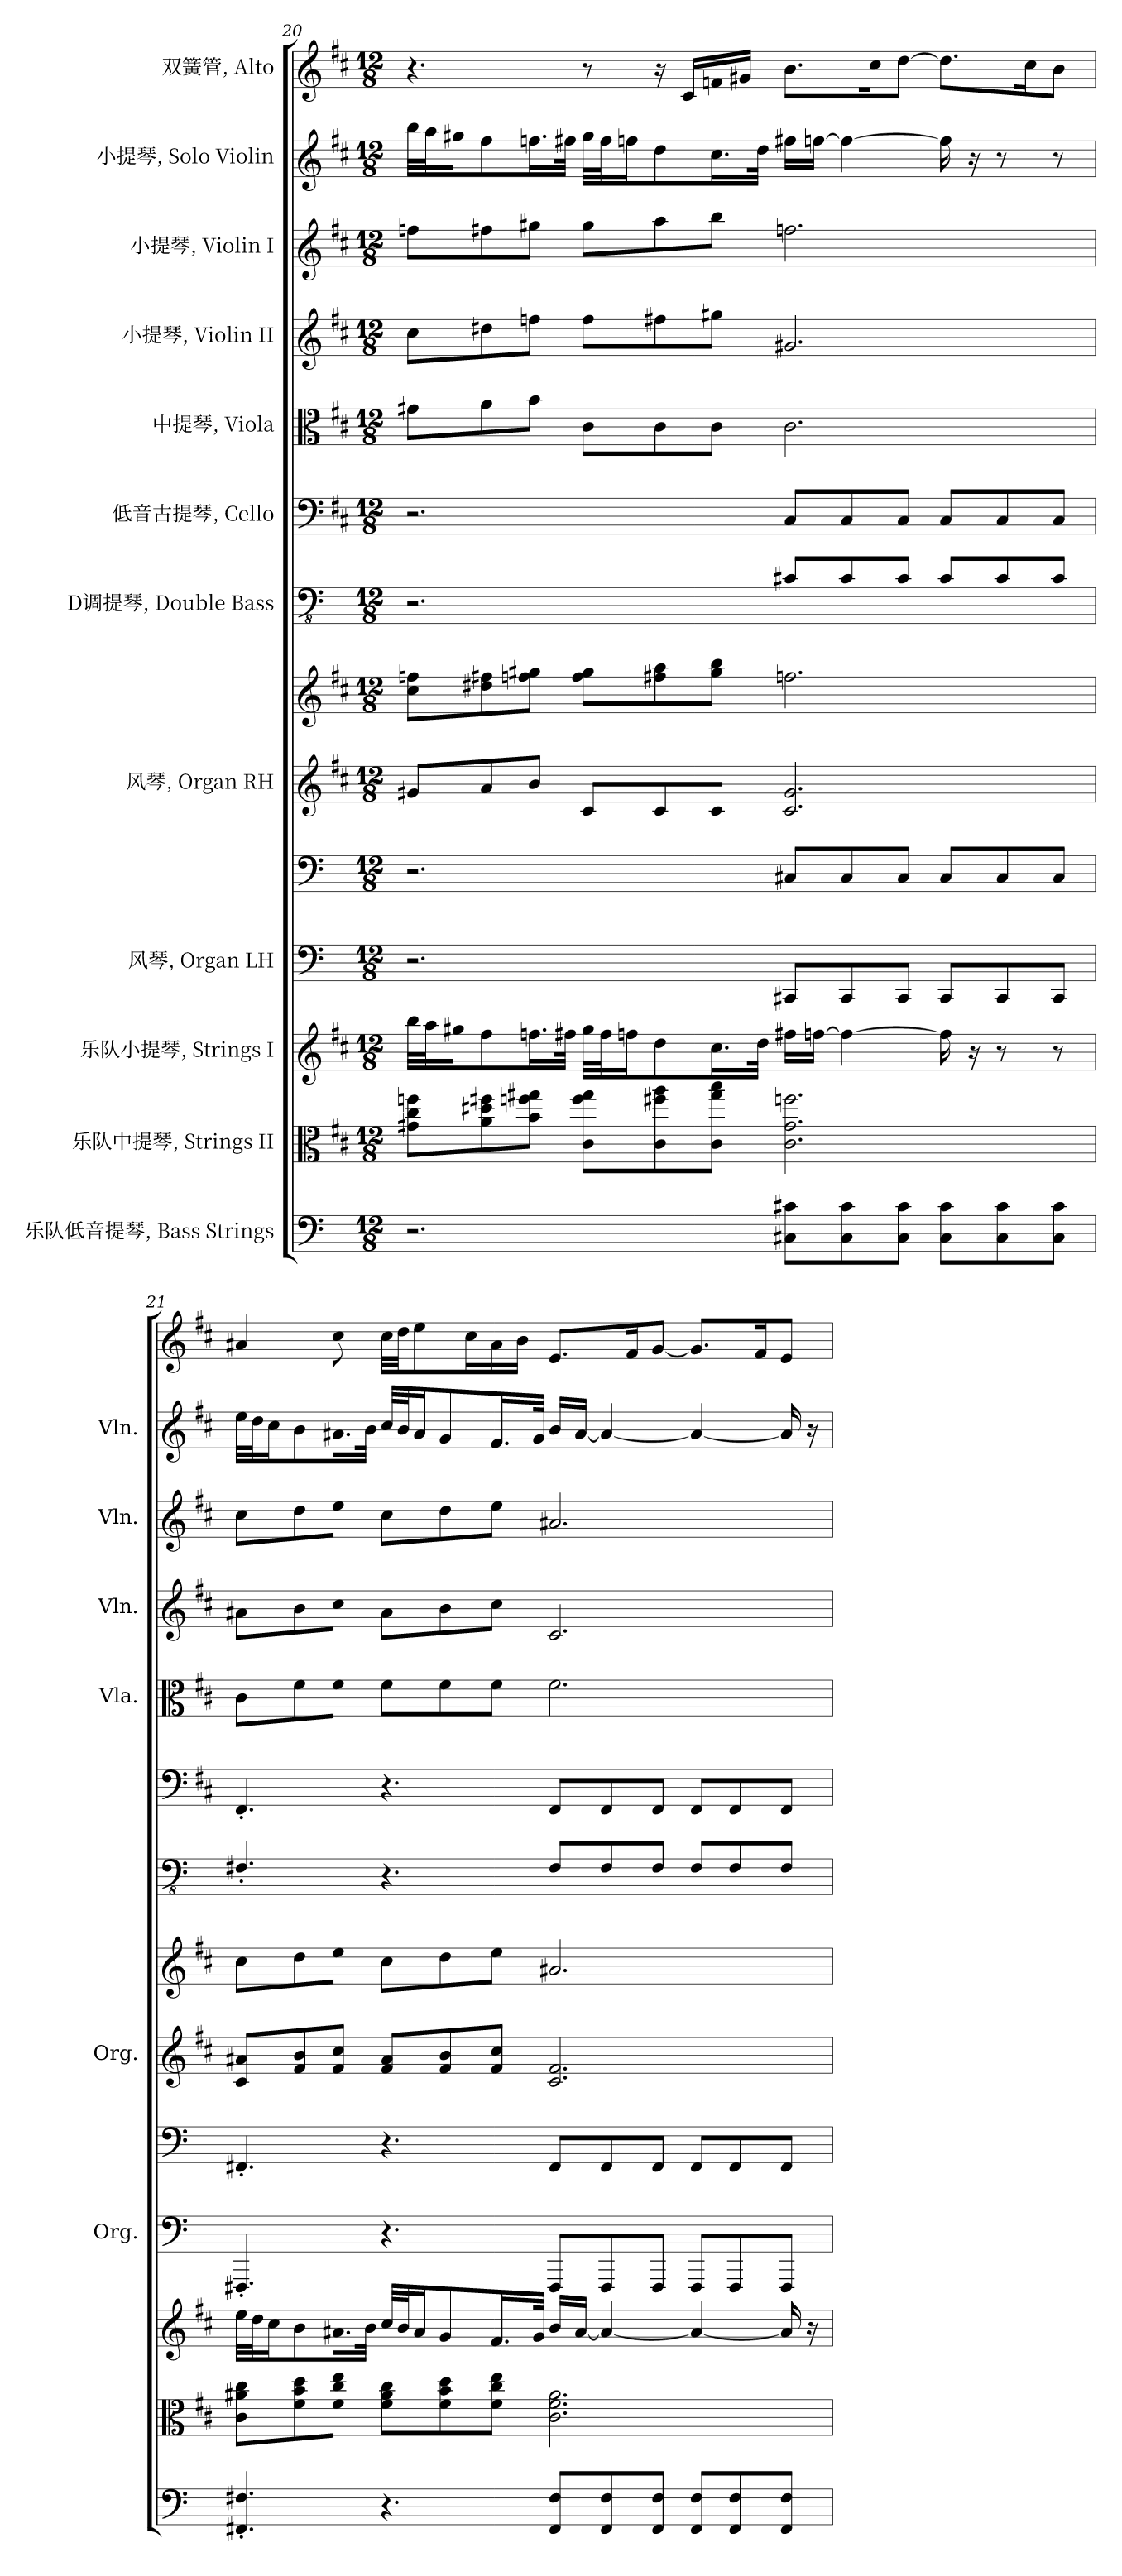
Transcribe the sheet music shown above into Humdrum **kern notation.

**kern	**kern	**kern	**kern	**kern	**kern	**kern	**kern	**kern	**kern	**kern	**kern	**kern	**kern
*part12	*part11	*part10	*part9	*part9	*part8	*part8	*part7	*part6	*part5	*part4	*part3	*part2	*part1
*staff14	*staff13	*staff12	*staff11	*staff10	*staff9	*staff8	*staff7	*staff6	*staff5	*staff4	*staff3	*staff2	*staff1
*I"乐队低音提琴, Bass Strings	*I"乐队中提琴, Strings II	*I"乐队小提琴, Strings I	*I"风琴, Organ LH	*	*I"风琴, Organ RH	*	*I"D调提琴, Double Bass	*I"低音古提琴, Cello	*I"中提琴, Viola	*I"小提琴, Violin II	*I"小提琴, Violin I	*I"小提琴, Solo Violin	*I"双簧管, Alto
*	*	*	*I'Org.	*	*I'Org.	*	*	*	*I'Vla.	*I'Vln.	*I'Vln.	*I'Vln.	*
!!LO:PB:g=z
*clefF4	*clefC3	*clefG2	*clefF4	*clefF4	*clefG2	*clefG2	*clefFv4	*clefF4	*clefC3	*clefG2	*clefG2	*clefG2	*clefG2
*ITrd7c12	*	*	*	*	*	*	*ITrd7c12	*	*	*	*	*	*
*k[]	*k[f#c#]	*k[f#c#]	*k[]	*k[]	*k[f#c#]	*k[f#c#]	*k[]	*k[f#c#]	*k[f#c#]	*k[f#c#]	*k[f#c#]	*k[f#c#]	*k[f#c#]
*M12/8	*M12/8	*M12/8	*M12/8	*M12/8	*M12/8	*M12/8	*M12/8	*M12/8	*M12/8	*M12/8	*M12/8	*M12/8	*M12/8
=20	=20	=20	=20	=20	=20	=20	=20	=20	=20	=20	=20	=20	=20
2.r	8g#X\ 8cc#\ 8ffn\L	32bb\LLL	2.r	2.r	8g#X/L	8cc#\ 8ffn\L	2.r	2.r	8g#X\L	8cc#\L	8ffn\L	32bb\LLL	4.r
.	.	32aa\J	.	.	.	.	.	.	.	.	.	32aa\J	.
.	.	16gg#X\J	.	.	.	.	.	.	.	.	.	16gg#X\J	.
.	8a\ 8dd#X\ 8ff#X\	8ff#\	.	.	8a/	8dd#X\ 8ff#X\	.	.	8a\	8dd#X\	8ff#X\	8ff#\	.
.	8b\ 8ffn\ 8gg#X\J	16.ffn\L	.	.	8b/J	8ffn\ 8gg#X\J	.	.	8b\J	8ffn\J	8gg#X\J	16.ffn\L	.
.	.	32ff#X\JJk	.	.	.	.	.	.	.	.	.	32ff#X\JJk	.
.	8c#\ 8ff\ 8gg#\L	32gg#\LLL	.	.	8c#/L	8ff\ 8gg#\L	.	.	8c#\L	8ff\L	8gg#\L	32gg#\LLL	8r
.	.	32ff#\J	.	.	.	.	.	.	.	.	.	32ff#\J	.
.	.	16ffn\J	.	.	.	.	.	.	.	.	.	16ffn\J	.
.	8c#\ 8ff#X\ 8aa\	8dd\	.	.	8c#/	8ff#X\ 8aa\	.	.	8c#\	8ff#X\	8aa\	8dd\	16r
.	.	.	.	.	.	.	.	.	.	.	.	.	16c#/LL
.	8c#\ 8gg#\ 8bb\J	16.cc#\L	.	.	8c#/J	8gg#\ 8bb\J	.	.	8c#\J	8gg#X\J	8bb\J	16.cc#\L	16fn/
.	.	.	.	.	.	.	.	.	.	.	.	.	16g#X/JJ
.	.	32dd\JJk	.	.	.	.	.	.	.	.	.	32dd\JJk	.
8CC#X\ 8C#X\L	2.c#\ 2.g#\ 2.ffn\	16ff#X\LL	8CC#X/L	8C#X/L	2.c#/ 2.g#/	2.ffn\	8CC#X/L	8C#/L	2.c#\	2.g#X/	2.ffn\	16ff#X\LL	8.b\L
.	.	[16ffn\JJ	.	.	.	.	.	.	.	.	.	[16ffn\JJ	.
8CC#\ 8C#\	.	4ff\_	8CC#/	8C#/	.	.	8CC#/	8C#/	.	.	.	4ff\_	.
.	.	.	.	.	.	.	.	.	.	.	.	.	16cc#\K
8CC#\ 8C#\J	.	.	8CC#/J	8C#/J	.	.	8CC#/J	8C#/J	.	.	.	.	[8dd\J
8CC#\ 8C#\L	.	16ff\]	8CC#/L	8C#/L	.	.	8CC#/L	8C#/L	.	.	.	16ff\]	8.dd\L]
.	.	16r	.	.	.	.	.	.	.	.	.	16r	.
8CC#\ 8C#\	.	8r	8CC#/	8C#/	.	.	8CC#/	8C#/	.	.	.	8r	.
.	.	.	.	.	.	.	.	.	.	.	.	.	16cc#\K
8CC#\ 8C#\J	.	8r	8CC#/J	8C#/J	.	.	8CC#/J	8C#/J	.	.	.	8r	8b\J
!!LO:PB:g=z
=21	=21	=21	=21	=21	=21	=21	=21	=21	=21	=21	=21	=21	=21
4.FFF#X/' 4.FF#X/'	8c#\ 8a#X\ 8cc#\L	32ee\LLL	4.FFF#X'/	4.FF#X'/	8c#/ 8a#X/L	8cc#\L	4.FFF#X'/	4.FF#'/	8c#\L	8a#X\L	8cc#\L	32ee\LLL	4a#X/
.	.	32dd\J	.	.	.	.	.	.	.	.	.	32dd\J	.
.	.	16cc#\J	.	.	.	.	.	.	.	.	.	16cc#\J	.
.	8f#\ 8b\ 8dd\	8b\	.	.	8f#/ 8b/	8dd\	.	.	8f#\	8b\	8dd\	8b\	.
.	8f#\ 8cc#\ 8ee\J	16.a#X\L	.	.	8f#/ 8cc#/J	8ee\J	.	.	8f#\J	8cc#\J	8ee\J	16.a#X\L	8cc#\
.	.	32b\JJk	.	.	.	.	.	.	.	.	.	32b\JJk	.
4.r	8f#\ 8a#\ 8cc#\L	32cc#/LLL	4.r	4.r	8f#/ 8a#/L	8cc#\L	4.r	4.r	8f#\L	8a#\L	8cc#\L	32cc#/LLL	32cc#\LLL
.	.	32b/J	.	.	.	.	.	.	.	.	.	32b/J	32dd\JJ
.	.	16a#/J	.	.	.	.	.	.	.	.	.	16a#/J	8ee\
.	8f#\ 8b\ 8dd\	8g/	.	.	8f#/ 8b/	8dd\	.	.	8f#\	8b\	8dd\	8g/	.
.	.	.	.	.	.	.	.	.	.	.	.	.	16cc#\L
.	8f#\ 8cc#\ 8ee\J	16.f#/L	.	.	8f#/ 8cc#/J	8ee\J	.	.	8f#\J	8cc#\J	8ee\J	16.f#/L	16a#\
.	.	.	.	.	.	.	.	.	.	.	.	.	16b\JJ
.	.	32g/JJk	.	.	.	.	.	.	.	.	.	32g/JJk	.
8FFF#/ 8FF#/L	2.c#\ 2.f#\ 2.a#\	16b/LL	8FFF#/L	8FF#/L	2.c#/ 2.f#/	2.a#X/	8FFF#/L	8FF#/L	2.f#\	2.c#/	2.a#X/	16b/LL	8.e/L
.	.	[16a#/JJ	.	.	.	.	.	.	.	.	.	[16a#/JJ	.
8FFF#/ 8FF#/	.	4a#/_	8FFF#/	8FF#/	.	.	8FFF#/	8FF#/	.	.	.	4a#/_	.
.	.	.	.	.	.	.	.	.	.	.	.	.	16f#/K
8FFF#/ 8FF#/J	.	.	8FFF#/J	8FF#/J	.	.	8FFF#/J	8FF#/J	.	.	.	.	[8g/J
8FFF#/ 8FF#/L	.	4a#/_	8FFF#/L	8FF#/L	.	.	8FFF#/L	8FF#/L	.	.	.	4a#/_	8.g/L]
8FFF#/ 8FF#/	.	.	8FFF#/	8FF#/	.	.	8FFF#/	8FF#/	.	.	.	.	.
.	.	.	.	.	.	.	.	.	.	.	.	.	16f#/K
8FFF#/ 8FF#/J	.	16a#/]	8FFF#/J	8FF#/J	.	.	8FFF#/J	8FF#/J	.	.	.	16a#/]	8e/J
.	.	16r	.	.	.	.	.	.	.	.	.	16r	.
=	=	=	=	=	=	=	=	=	=	=	=	=	=
*-	*-	*-	*-	*-	*-	*-	*-	*-	*-	*-	*-	*-	*-
